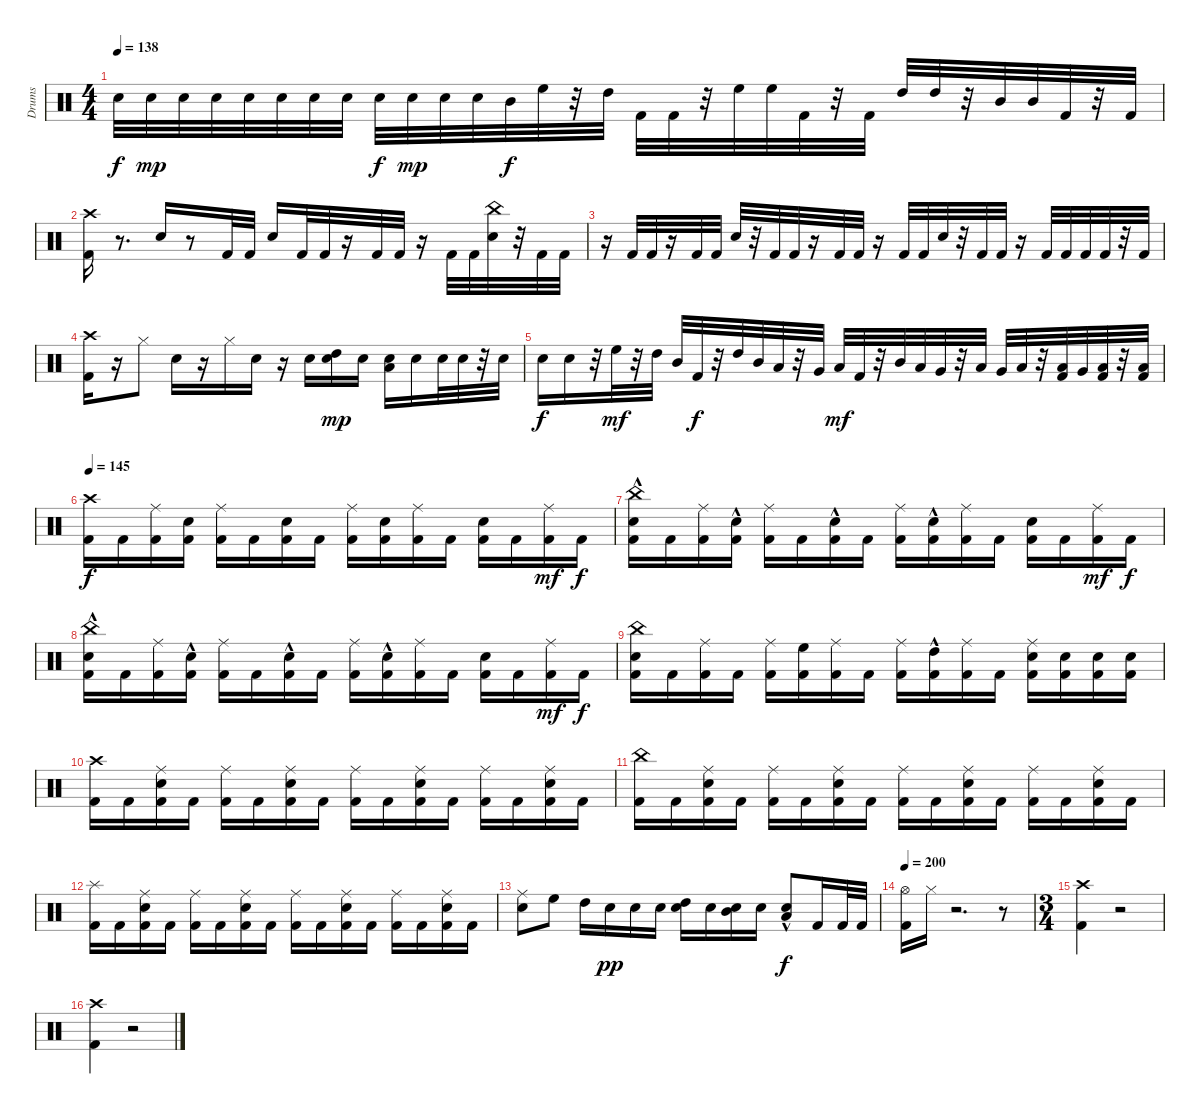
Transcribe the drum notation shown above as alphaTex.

\track ("Drums" "Drums") {instrument percussion}
\staff {score}
\articulation defaults
\ts (4 4)
\tempo 138
\clef neutral
\ks c "Electric Snare (hit)".32{dy f} "Electric Snare (hit)".32{dy mp} "Electric Snare (hit)".32 "Electric Snare (hit)".32 "Electric Snare (hit)".32 "Electric Snare (hit)".32 "Electric Snare (hit)".32 "Electric Snare (hit)".32 "Electric Snare (hit)".32{dy f} "Electric Snare (hit)".32{dy mp} "Electric Snare (hit)".32 "Electric Snare (hit)".32 "Mid Tom (hit)".32{dy f} "High Floor Tom (hit)".32
r.32 "High Tom (hit)".32 "Kick (hit) 2".32 "Kick (hit) 2".32 r.32 "High Floor Tom (hit)".32 "High Floor Tom (hit)".32 "Kick (hit) 2".32 r.32 "Kick (hit) 2".32 "High Tom (hit)".32 "High Tom (hit)".32 r.32 "Mid Tom (hit)".32 "Mid Tom (hit)".32 "Kick (hit) 2".32 r.32 "Kick (hit) 2".32 |
("Crash high (hit)" "Kick (hit) 2").16 r.8{d} "Electric Snare (hit)".16 r.8 "Kick (hit) 2".32 "Kick (hit) 2".32 "Electric Snare (hit)".16 "Kick (hit) 2".32 "Kick (hit) 2".32 r.16 "Kick (hit) 2".32 "Kick (hit) 2".32 r.16 "Kick (hit) 2".32 "Kick (hit) 2".32 ("China (hit)" "Electric Snare (hit)").32 r.32 "Kick (hit) 2".32 "Kick (hit) 2".32 |
r.16 "Kick (hit) 2".32 "Kick (hit) 2".32 r.16 "Kick (hit) 2".32 "Kick (hit) 2".32 "Electric Snare (hit)".32 r.32 "Kick (hit) 2".32 "Kick (hit) 2".32 r.16 "Kick (hit) 2".32 "Kick (hit) 2".32 r.16 "Kick (hit) 2".32 "Kick (hit) 2".32 "Electric Snare (hit)".32 r.32 "Kick (hit) 2".32 "Kick (hit) 2".32 r.16 "Kick (hit) 2".32 "Kick (hit) 2".32 "Kick (hit) 2".32 "Kick (hit) 2".32 r.32 "Kick (hit) 2".32 |
("Crash high (hit)" "Kick (hit) 2").16 r.16 "Hi-Hat (closed)".8 "Electric Snare (hit)".16 r.16 "Hi-Hat (closed)".16 "Electric Snare (hit)".16 r.16 "Electric Snare (hit)".16 ("High Tom (hit)" "Electric Snare (hit)").16{dy mp} "Electric Snare (hit)".16 ("Low Tom (hit)" "Electric Snare (hit)").16 "Electric Snare (hit)".16 "Electric Snare (hit)".32 "Electric Snare (hit)".32 r.32 "Electric Snare (hit)".32 |
"Electric Snare (hit)".16{dy f} "Electric Snare (hit)".16 r.32 "High Floor Tom (hit)".32{dy mf} r.32 "High Tom (hit)".32 "Mid Tom (hit)".32 "Kick (hit) 2".32{dy f} r.32 "High Tom (hit)".32 "Mid Tom (hit)".32 "Low Tom (hit)".32 r.32 "Very Low Tom (hit)".32 "Low Floor Tom (hit)".32{dy mf} "Kick (hit) 2".32 r.32 "Mid Tom (hit)".32 "Low Tom (hit)".32 "Very Low Tom (hit)".32 r.32 "Low Floor Tom (hit)".32 "Very Low Tom (hit)".32 "Low Floor Tom (hit)".32 r.32 ("Kick (hit) 2" "Low Floor Tom (hit)").32 "Very Low Tom (hit)".32 ("Kick (hit) 2" "Low Floor Tom (hit)").32 r.32 ("Kick (hit) 2" "Low Floor Tom (hit)").32 |
\tempo 145
("Kick (hit) 2" "Crash high (hit)").16{dy f} "Kick (hit) 2".16 ("Kick (hit) 2" "Ride (middle)").16 ("Kick (hit) 2" "Electric Snare (hit)").16 ("Kick (hit) 2" "Ride (middle)").16 "Kick (hit) 2".16 ("Kick (hit) 2" "Electric Snare (hit)").16 "Kick (hit) 2".16 ("Kick (hit) 2" "Ride (middle)").16 ("Kick (hit) 2" "Electric Snare (hit)").16 ("Kick (hit) 2" "Ride (middle)").16 "Kick (hit) 2".16 ("Kick (hit) 2" "Electric Snare (hit)").16 "Kick (hit) 2".16 ("Kick (hit) 2" "Ride (middle)").16{dy mf} "Kick (hit) 2".16{dy f} |
("Kick (hit) 2" "Electric Snare (hit)"{hac} "China (hit)").16 "Kick (hit) 2".16 ("Kick (hit) 2" "Ride (middle)").16 ("Kick (hit) 2" "Electric Snare (hit)"{hac}).16 ("Kick (hit) 2" "Ride (middle)").16 "Kick (hit) 2".16 ("Kick (hit) 2" "Electric Snare (hit)"{hac}).16 "Kick (hit) 2".16 ("Kick (hit) 2" "Ride (middle)").16 ("Kick (hit) 2" "Electric Snare (hit)"{hac}).16 ("Kick (hit) 2" "Ride (middle)").16 "Kick (hit) 2".16 ("Kick (hit) 2" "Electric Snare (hit)").16 "Kick (hit) 2".16 ("Kick (hit) 2" "Ride (middle)").16{dy mf} "Kick (hit) 2".16{dy f} |
("Kick (hit) 2" "Electric Snare (hit)"{hac} "China (hit)").16 "Kick (hit) 2".16 ("Kick (hit) 2" "Ride (middle)").16 ("Kick (hit) 2" "Electric Snare (hit)"{hac}).16 ("Kick (hit) 2" "Ride (middle)").16 "Kick (hit) 2".16 ("Kick (hit) 2" "Electric Snare (hit)"{hac}).16 "Kick (hit) 2".16 ("Kick (hit) 2" "Ride (middle)").16 ("Kick (hit) 2" "Electric Snare (hit)"{hac}).16 ("Kick (hit) 2" "Ride (middle)").16 "Kick (hit) 2".16 ("Kick (hit) 2" "Electric Snare (hit)").16 "Kick (hit) 2".16 ("Kick (hit) 2" "Ride (middle)").16{dy mf} "Kick (hit) 2".16{dy f} |
("Electric Snare (hit)" "Kick (hit) 2" "China (hit)").16 "Kick (hit) 2".16 ("Kick (hit) 2" "Ride (middle)").16 "Kick (hit) 2".16 ("Kick (hit) 2" "Ride (middle)").16 ("Kick (hit) 2" "High Floor Tom (hit)").16 ("Kick (hit) 2" "Ride (middle)").16 "Kick (hit) 2".16 ("Kick (hit) 2" "Ride (middle)").16 ("Kick (hit) 2" "High Tom (hit)"{hac}).16 ("Kick (hit) 2" "Ride (middle)").16 "Kick (hit) 2".16 ("Kick (hit) 2" "Electric Snare (hit)" "Ride (middle)").16 ("Kick (hit) 2" "Electric Snare (hit)").16 ("Kick (hit) 2" "Electric Snare (hit)").16 ("Kick (hit) 2" "Electric Snare (hit)").16 |
("Kick (hit) 2" "Crash high (hit)").16 "Kick (hit) 2".16 ("Electric Snare (hit)" "Kick (hit) 2" "Ride (middle)").16 "Kick (hit) 2".16 ("Kick (hit) 2" "Ride (middle)").16 "Kick (hit) 2".16 ("Electric Snare (hit)" "Kick (hit) 2" "Ride (middle)").16 "Kick (hit) 2".16 ("Kick (hit) 2" "Ride (middle)").16 "Kick (hit) 2".16 ("Electric Snare (hit)" "Kick (hit) 2" "Ride (middle)").16 "Kick (hit) 2".16 ("Kick (hit) 2" "Ride (middle)").16 "Kick (hit) 2".16 ("Electric Snare (hit)" "Kick (hit) 2" "Ride (middle)").16 "Kick (hit) 2".16 |
("Kick (hit) 2" "China (hit)").16 "Kick (hit) 2".16 ("Electric Snare (hit)" "Kick (hit) 2" "Ride (middle)").16 "Kick (hit) 2".16 ("Kick (hit) 2" "Ride (middle)").16 "Kick (hit) 2".16 ("Electric Snare (hit)" "Kick (hit) 2" "Ride (middle)").16 "Kick (hit) 2".16 ("Kick (hit) 2" "Ride (middle)").16 "Kick (hit) 2".16 ("Electric Snare (hit)" "Kick (hit) 2" "Ride (middle)").16 "Kick (hit) 2".16 ("Kick (hit) 2" "Ride (middle)").16 "Kick (hit) 2".16 ("Electric Snare (hit)" "Kick (hit) 2" "Ride (middle)").16 "Kick (hit) 2".16 |
("Kick (hit) 2" "Splash (hit)").16 "Kick (hit) 2".16 ("Electric Snare (hit)" "Kick (hit) 2" "Ride (middle)").16 "Kick (hit) 2".16 ("Kick (hit) 2" "Ride (middle)").16 "Kick (hit) 2".16 ("Electric Snare (hit)" "Kick (hit) 2" "Ride (middle)").16 "Kick (hit) 2".16 ("Kick (hit) 2" "Ride (middle)").16 "Kick (hit) 2".16 ("Electric Snare (hit)" "Kick (hit) 2" "Ride (middle)").16 "Kick (hit) 2".16 ("Kick (hit) 2" "Ride (middle)").16 "Kick (hit) 2".16 ("Kick (hit) 2" "Ride (middle)" "Electric Snare (hit)").16 "Kick (hit) 2".16 |
("Ride (middle)" "Electric Snare (hit)").8 "High Floor Tom (hit)".8 "High Tom (hit)".16 "Electric Snare (hit)".16{dy pp} "Electric Snare (hit)".16 "Electric Snare (hit)".16 ("High Tom (hit)" "Electric Snare (hit)").16 "Electric Snare (hit)".16 ("Mid Tom (hit)" "Electric Snare (hit)").16 "Electric Snare (hit)".16 ("Low Tom (hit)" "Electric Snare (hit)"{hac}).8{dy f} "Kick (hit) 2".16 "Kick (hit) 2".32 "Kick (hit) 2".32 |
\tempo 200
("Hi-Hat (open)" "Kick (hit) 2").16 "Hi-Hat (closed)".16 r.2{d} r.8 |
\ts (3 4)
("Kick (hit) 2" "Crash high (hit)").4 r.2 |
("Crash high (hit)" "Kick (hit) 2").4{volume 11} r.2
